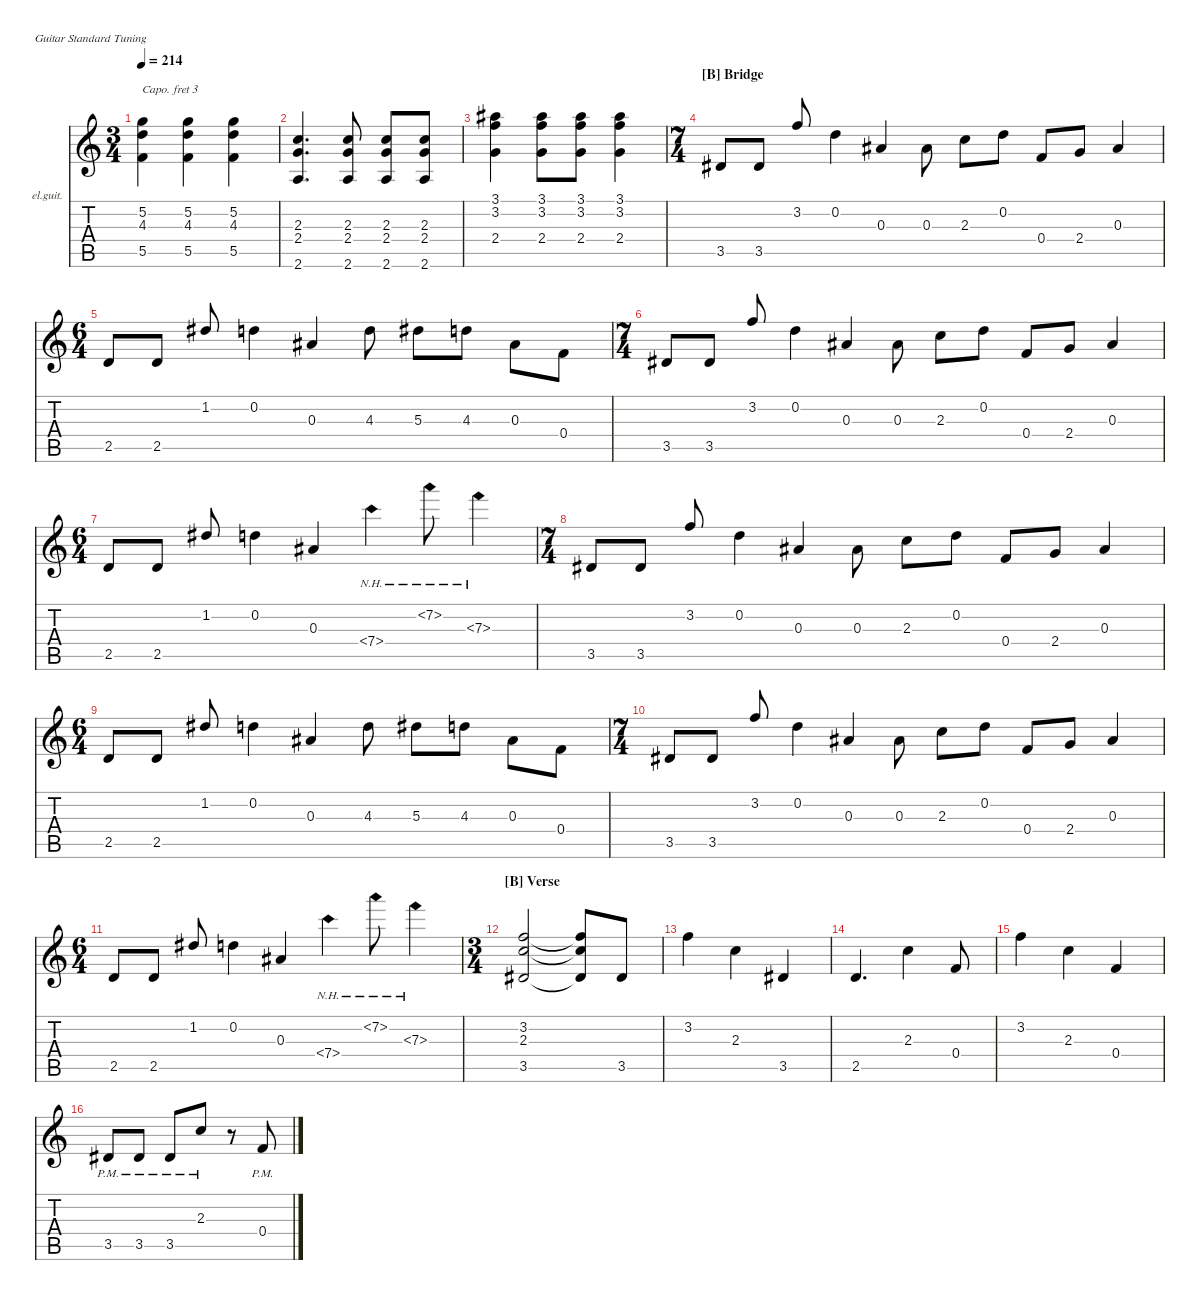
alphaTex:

\hideDynamics
\bracketExtendMode nobrackets
\firstSystemTrackNameOrientation horizontal
\otherSystemsTrackNameOrientation horizontal
\track ("Clean Guitar" "el.guit.") {instrument electricguitarclean}
\staff {score tabs}
\capo 3
\tuning (E4 B3 G3 D3 A2 E2)
\ts (3 4)
\tempo 214
\clef g2
\ks aminor
(5.2 4.3 5.5).4{dy mf beam Down} (5.2 4.3 5.5).4{beam Down} (5.2 4.3 5.5).4{beam Down} |
(2.6 2.4 2.3).4{d beam Up} (2.3 2.6 2.4).8{beam Up} (2.3 2.6 2.4).8{beam Up} (2.4 2.3 2.6).8{beam Up} |
(2.4 3.2 3.1{acc #}).4{beam Down} (3.1{acc #} 3.2 2.4).8{beam Down} (3.1{acc #} 3.2 2.4).8{beam Down} (3.1{acc #} 3.2 2.4).4{beam Down} |
\ts (7 4)
\section ("B" "Bridge")
3.5{acc #}.8{beam Up} 3.5{acc #}.8{beam Up} 3.2.8{beam Up} 0.2.4{beam Down} 0.3{acc #}.4{beam Up} 0.3{acc #}.8{beam Down} 2.3.8{beam Down} 0.2.8{beam Down} 0.4.8{beam Up} 2.4.8{beam Up} 0.3{acc #}.4{beam Up} |
\ts (6 4)
2.5.8{beam Up} 2.5.8{beam Up} 1.2{acc #}.8{beam Up} 0.2.4{beam Down} 0.3{acc #}.4{beam Up} 4.3.8{beam Down} 5.3{acc #}.8{beam Down} 4.3.8{beam Down} 0.3{acc #}.8{beam Down} 0.4.8{beam Down} |
\ts (7 4)
3.5{acc #}.8{beam Up} 3.5{acc #}.8{beam Up} 3.2.8{beam Up} 0.2.4{beam Down} 0.3{acc #}.4{beam Up} 0.3{acc #}.8{beam Down} 2.3.8{beam Down} 0.2.8{beam Down} 0.4.8{beam Up} 2.4.8{beam Up} 0.3{acc #}.4{beam Up} |
\ts (6 4)
2.5.8{beam Up} 2.5.8{beam Up} 1.2{acc #}.8{beam Up} 0.2.4{beam Down} 0.3{acc #}.4{beam Up} 7.4{nh}.4{beam Down} 7.2{nh}.8{beam Down} 7.3{nh}.4{beam Down} |
\ts (7 4)
3.5{acc #}.8{beam Up} 3.5{acc #}.8{beam Up} 3.2.8{beam Up} 0.2.4{beam Down} 0.3{acc #}.4{beam Up} 0.3{acc #}.8{beam Down} 2.3.8{beam Down} 0.2.8{beam Down} 0.4.8{beam Up} 2.4.8{beam Up} 0.3{acc #}.4{beam Up} |
\ts (6 4)
2.5.8{beam Up} 2.5.8{beam Up} 1.2{acc #}.8{beam Up} 0.2.4{beam Down} 0.3{acc #}.4{beam Up} 4.3.8{beam Down} 5.3{acc #}.8{beam Down} 4.3.8{beam Down} 0.3{acc #}.8{beam Down} 0.4.8{beam Down} |
\ts (7 4)
3.5{acc #}.8{beam Up} 3.5{acc #}.8{beam Up} 3.2.8{beam Up} 0.2.4{beam Down} 0.3{acc #}.4{beam Up} 0.3{acc #}.8{beam Down} 2.3.8{beam Down} 0.2.8{beam Down} 0.4.8{beam Up} 2.4.8{beam Up} 0.3{acc #}.4{beam Up} |
\ts (6 4)
2.5.8{beam Up} 2.5.8{beam Up} 1.2{acc #}.8{beam Up} 0.2.4{beam Down} 0.3{acc #}.4{beam Up} 7.4{nh}.4{beam Down} 7.2{nh}.8{beam Down} 7.3{nh}.4{beam Down} |
\ts (3 4)
\section ("B" "Verse")
(3.5{acc #} 2.3 3.2).2{beam Up} (3.5{t acc #} 2.3{t} 3.2{t}).8{beam Up} 3.5{acc #}.8{beam Up} |
3.2.4{beam Down} 2.3.4{beam Down} 3.5{acc #}.4{beam Up} |
2.5.4{d beam Up} 2.3.4{beam Down} 0.4.8{beam Up} |
3.2.4{beam Down} 2.3.4{beam Down} 0.4.4{beam Up} |
3.5{pm acc #}.8{beam Up} 3.5{pm acc #}.8{beam Up} 3.5{pm acc #}.8{beam Up} 2.3{pm}.8{beam Up} r.8{beam Up} 0.4{pm}.8{beam Up}
